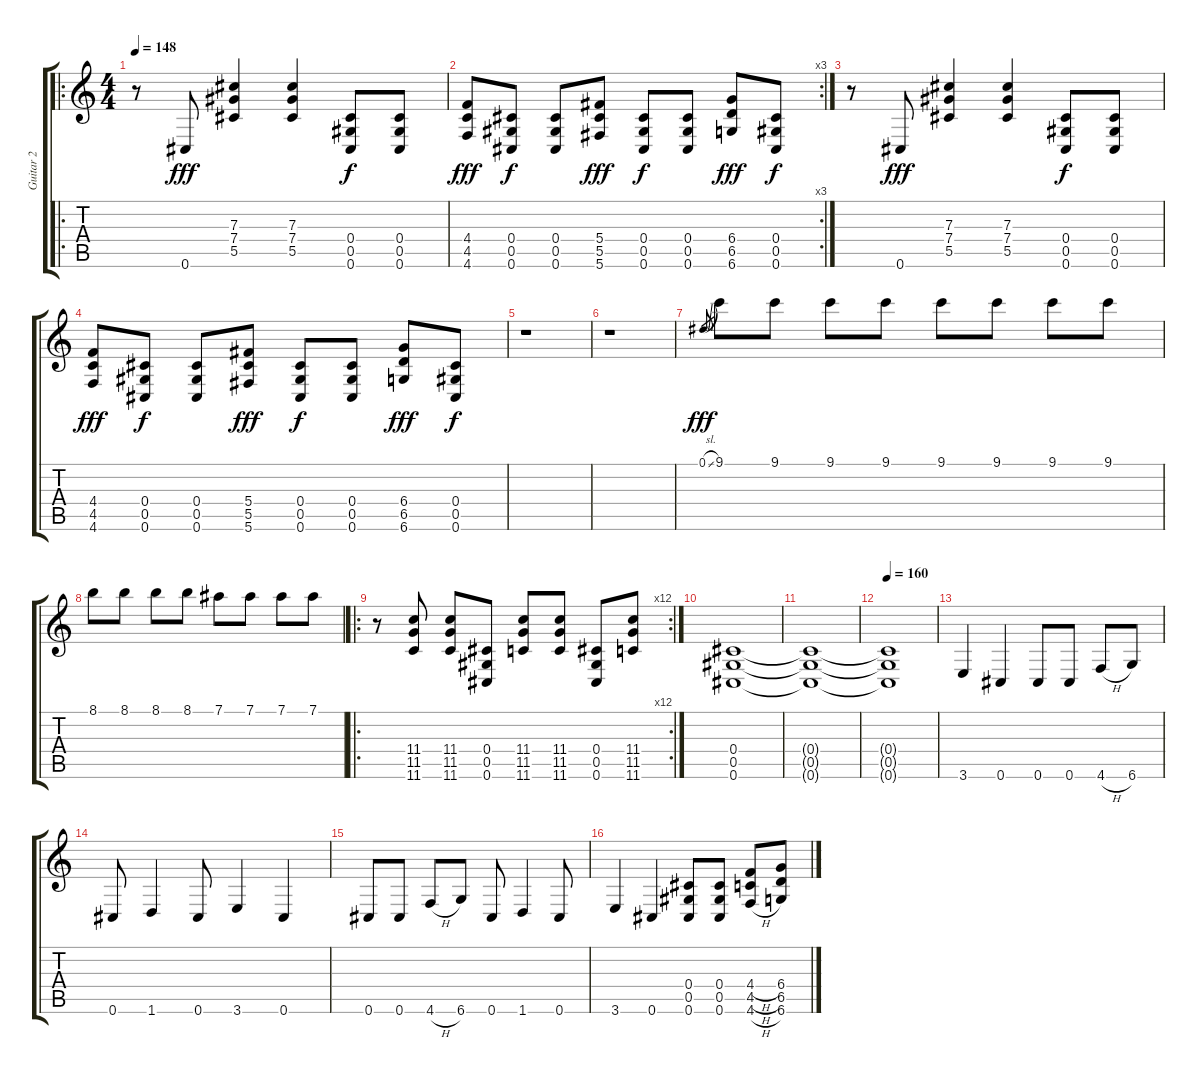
\track ("Guitar 2" "Guitar 2") {instrument distortionguitar}
\staff {score tabs}
\tuning (Eb4 Bb3 Gb3 Db3 Ab2 Db2) {hide}
\ro
\ts (4 4)
\tempo 148
\clef g2
\ks c
r.8{dy f} 0.6.8{dy fff} (7.3 7.4 5.5).4 (7.3 7.4 5.5).4 (0.4 0.5 0.6).8{dy f} (0.4 0.5 0.6).8 |
\rc 3
(4.4 4.5 4.6).8{dy fff} (0.4 0.5 0.6).8{dy f} (0.4 0.5 0.6).8 (5.4 5.5 5.6).8{dy fff} (0.4 0.5 0.6).8{dy f} (0.4 0.5 0.6).8 (6.4 6.5 6.6).8{dy fff} (0.4 0.5 0.6).8{dy f} |
r.8 0.6.8{dy fff} (7.3 7.4 5.5).4 (7.3 7.4 5.5).4 (0.4 0.5 0.6).8{dy f} (0.4 0.5 0.6).8 |
(4.4 4.5 4.6).8{dy fff} (0.4 0.5 0.6).8{dy f} (0.4 0.5 0.6).8 (5.4 5.5 5.6).8{dy fff} (0.4 0.5 0.6).8{dy f} (0.4 0.5 0.6).8 (6.4 6.5 6.6).8{dy fff} (0.4 0.5 0.6).8{dy f} |
r.1 |
r.1 |
0.1{sl}.8{gr dy fff} 9.1.8 9.1.8 9.1.8 9.1.8 9.1.8 9.1.8 9.1.8 9.1.8 |
8.1.8 8.1.8 8.1.8 8.1.8 7.1.8 7.1.8 7.1.8 7.1.8 |
\ro
\rc 12
r.8 (11.4 11.5 11.6).8 (11.4 11.5 11.6).8 (0.4 0.5 0.6).8 (11.4 11.5 11.6).8 (11.4 11.5 11.6).8 (0.4 0.5 0.6).8 (11.4 11.5 11.6).8 |
(0.4 0.5 0.6).1 |
(0.4{t} 0.5{t} 0.6{t}).1 |
\tempo 160
(0.4{t} 0.5{t} 0.6{t}).1 |
3.6.4 0.6.4 0.6.8 0.6.8 4.6{h}.8 6.6.8 |
0.6.8 1.6.4 0.6.8 3.6.4 0.6.4 |
0.6.8 0.6.8 4.6{h}.8 6.6.8 0.6.8 1.6.4 0.6.8 |
3.6.4 0.6.4 (0.4 0.5 0.6).8 (0.4 0.5 0.6).8 (4.4{h} 4.5{h} 4.6{h}).8 (6.4 6.5 6.6).8
